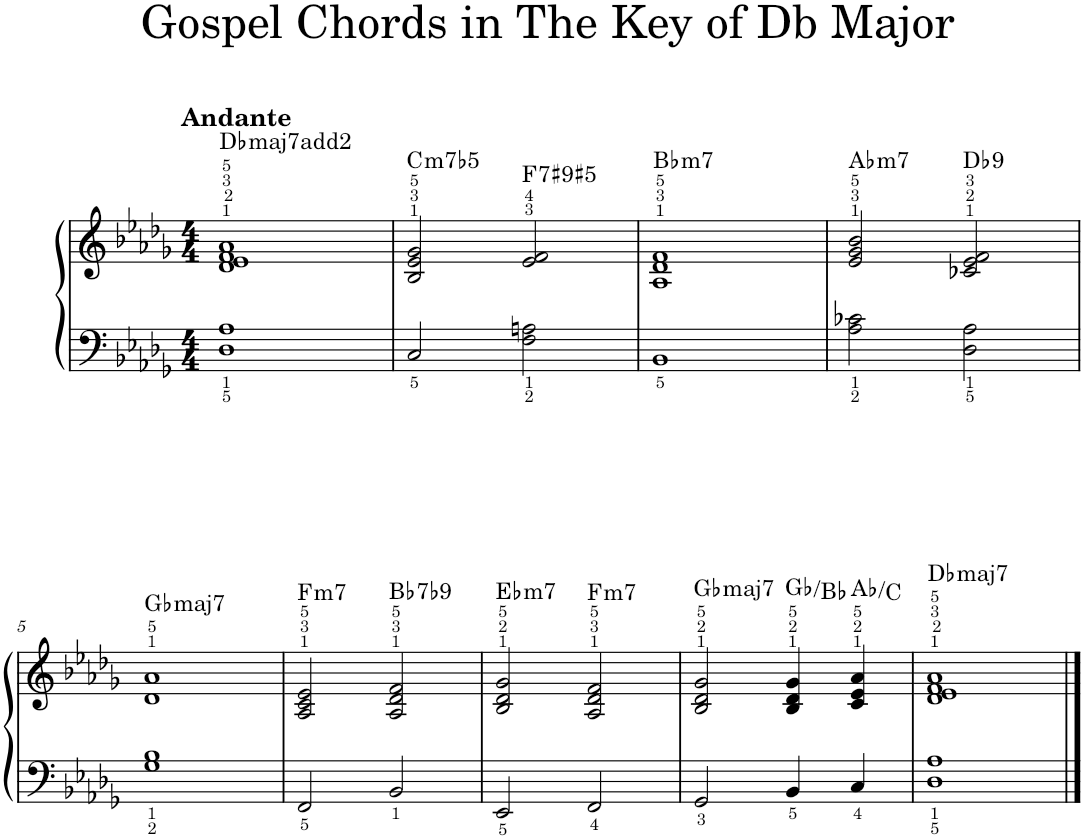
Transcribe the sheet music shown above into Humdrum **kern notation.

**kern	**kern	**harte
*part1	*part1	*part1
*staff2	*staff1	*
*I"Piano	*	*
*I'Pno.	*	*
*clefF4	*clefG2	*
*k[b-e-a-d-g-]	*k[b-e-a-d-g-]	*
*M4/4	*M4/4	*
=1	=1	=1
!	!LO:TX:a:B:t=Andante	!LO:H:kt=maj7
1D- 1A-	1d- 1e- 1f 1a-	Db:maj7(2)
=2	=2	=2
!	!	!LO:H:kt=m7b5
2C/	2B-/ 2e-/ 2g-/	C:hdim7
!	!	!LO:H:kt=7
2F\ 2An\	2e-/ 2f/	F:(3,#5,b7,#9)
=3	=3	=3
!	!	!LO:H:kt=m7
1BB-	1A- 1d- 1f	Bb:min7
=4	=4	=4
!	!	!LO:H:kt=m7
2A-\ 2c-X\	2e-/ 2g-/ 2b-/	Ab:min7
!	!	!LO:H:kt=9
2D-\ 2A-\	2c-X/ 2e-/ 2f/	Db:9
!!LO:LB:g=z
=5	=5	=5
!	!	!LO:H:kt=maj7
1G- 1B-	1d- 1a-	Gb:maj7
=6	=6	=6
!	!	!LO:H:kt=m7
2FF/	2A-/ 2c/ 2e-/	F:min7
!	!	!LO:H:kt=7
2BB-/	2A-/ 2d-/ 2f/	Bb:7(b9)
=7	=7	=7
!	!	!LO:H:kt=m7
2EE-/	2B-/ 2d-/ 2g-/	Eb:min7
!	!	!LO:H:kt=m7
2FF/	2A-/ 2d-/ 2f/	F:min7
=8	=8	=8
!	!	!LO:H:kt=maj7
2GG-/	2B-/ 2d-/ 2g-/	Gb:maj7
4BB-/	4B-/ 4d-/ 4g-/	Gb:maj/3
4C/	4c/ 4e-/ 4a-/	Ab:maj/3
=9	=9	=9
!	!	!LO:H:kt=maj7
1D- 1A-	1d- 1e- 1f 1a-	Db:maj7
==	==	==
*-	*-	*-
